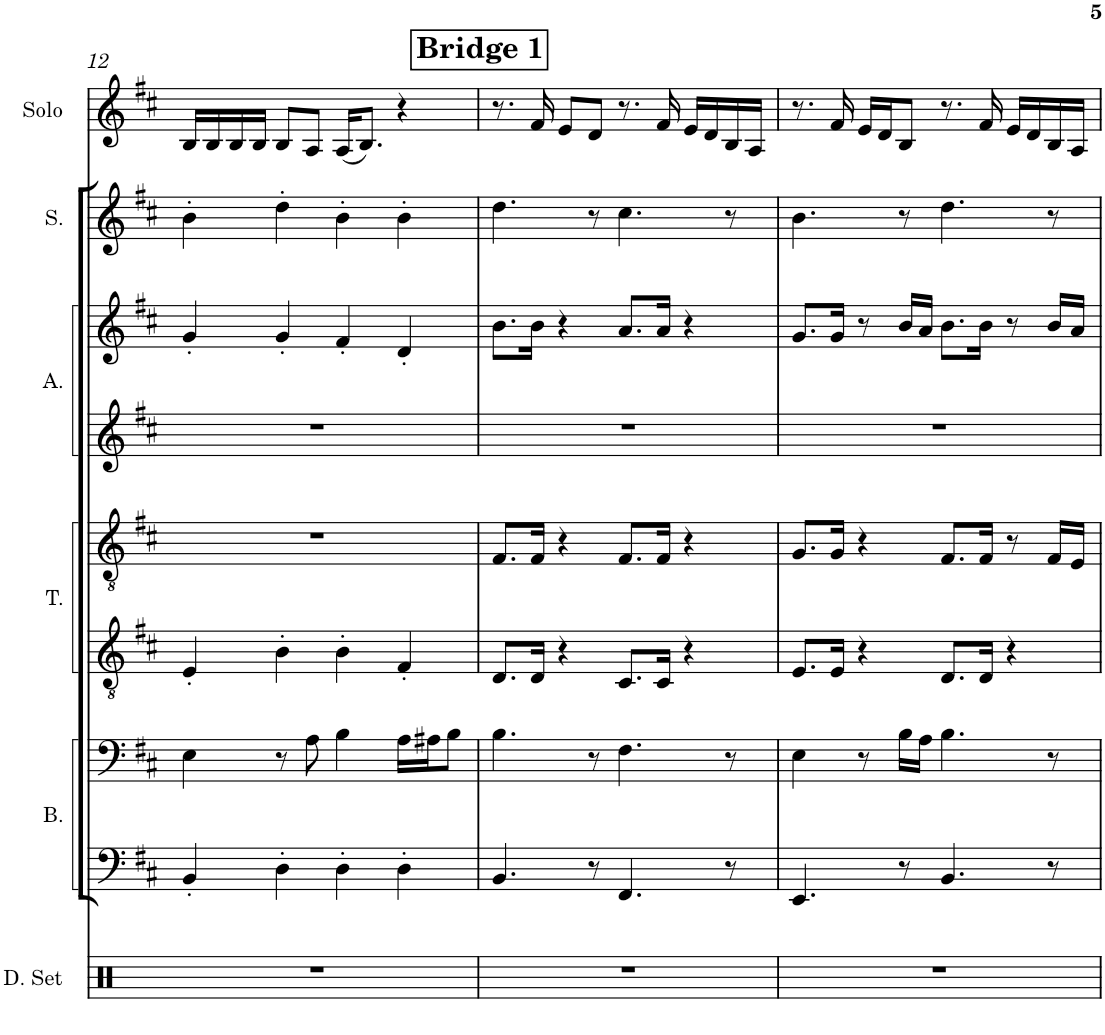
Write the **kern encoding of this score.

**kern	**kern	**kern	**kern	**kern	**kern	**kern	**kern	**kern
*part6	*part5	*part5	*part4	*part4	*part3	*part3	*part2	*part1
*staff9	*staff8	*staff7	*staff6	*staff5	*staff4	*staff3	*staff2	*staff1
*I"Drumset	*I"Bass	*	*I"Tenor	*	*I"Alto	*	*I"Soprano	*I"Solo
*I'D. Set	*I'B.	*	*I'T.	*	*I'A.	*	*I'S.	*I'Solo
!!LO:PB:g=z
*clefX	*clefF4	*clefF4	*clefGv2	*clefGv2	*clefG2	*clefG2	*clefG2	*clefG2
*k[]	*k[f#c#]	*k[f#c#]	*k[f#c#]	*k[f#c#]	*k[f#c#]	*k[f#c#]	*k[f#c#]	*k[f#c#]
*M4/4	*M4/4	*M4/4	*M4/4	*M4/4	*M4/4	*M4/4	*M4/4	*M4/4
=12	=12	=12	=12	=12	=12	=12	=12	=12
1r	4BB'/	4E\	4E'/	1r	1r	4g'/	4b'\	16B/LL
.	.	.	.	.	.	.	.	16B/
.	.	.	.	.	.	.	.	16B/
.	.	.	.	.	.	.	.	16B/JJ
.	4D'\	8r	4B'\	.	.	4g'/	4dd'\	8B/L
.	.	8A\	.	.	.	.	.	8A/J
.	4D'\	4B\	4B'\	.	.	4f#'/	4b'\	(<16A/KL
.	.	.	.	.	.	.	.	8.B/J)
.	4D'\	16A\LL	4F#'/	.	.	4d'/	4b'\	4r
.	.	16A#X\J	.	.	.	.	.	.
.	.	8B\J	.	.	.	.	.	.
!!LO:REH:place=s1:a:B:cj:fs=14:t=Bridge 1
=13	=13	=13	=13	=13	=13	=13	=13	=13
1r	4.BB/	4.B\	8.D/L	8.F#/L	1r	8.b\L	4.dd\	8.r
.	.	.	16D/Jk	16F#/Jk	.	16b\Jk	.	16f#/
.	.	.	4r	4r	.	4r	.	8e/L
.	8r	8r	.	.	.	.	8r	8d/J
.	4.FF#/	4.F#\	8.C#/L	8.F#/L	.	8.a/L	4.cc#\	8.r
.	.	.	16C#/Jk	16F#/Jk	.	16a/Jk	.	16f#/
.	.	.	4r	4r	.	4r	.	16e/LL
.	.	.	.	.	.	.	.	16d/
.	8r	8r	.	.	.	.	8r	16B/
.	.	.	.	.	.	.	.	16A/JJ
=14	=14	=14	=14	=14	=14	=14	=14	=14
1r	4.EE/	4E\	8.E/L	8.G/L	1r	8.g/L	4.b\	8.r
.	.	.	16E/Jk	16G/Jk	.	16g/Jk	.	16f#/
.	.	8r	4r	4r	.	8r	.	16e/LL
.	.	.	.	.	.	.	.	16d/J
.	8r	16B\LL	.	.	.	16b/LL	8r	8B/J
.	.	16A\JJ	.	.	.	16a/JJ	.	.
.	4.BB/	4.B\	8.D/L	8.F#/L	.	8.b\L	4.dd\	8.r
.	.	.	16D/Jk	16F#/Jk	.	16b\Jk	.	16f#/
.	.	.	4r	8r	.	8r	.	16e/LL
.	.	.	.	.	.	.	.	16d/
.	8r	8r	.	16F#/LL	.	16b/LL	8r	16B/
.	.	.	.	16E/JJ	.	16a/JJ	.	16A/JJ
=	=	=	=	=	=	=	=	=
*-	*-	*-	*-	*-	*-	*-	*-	*-
